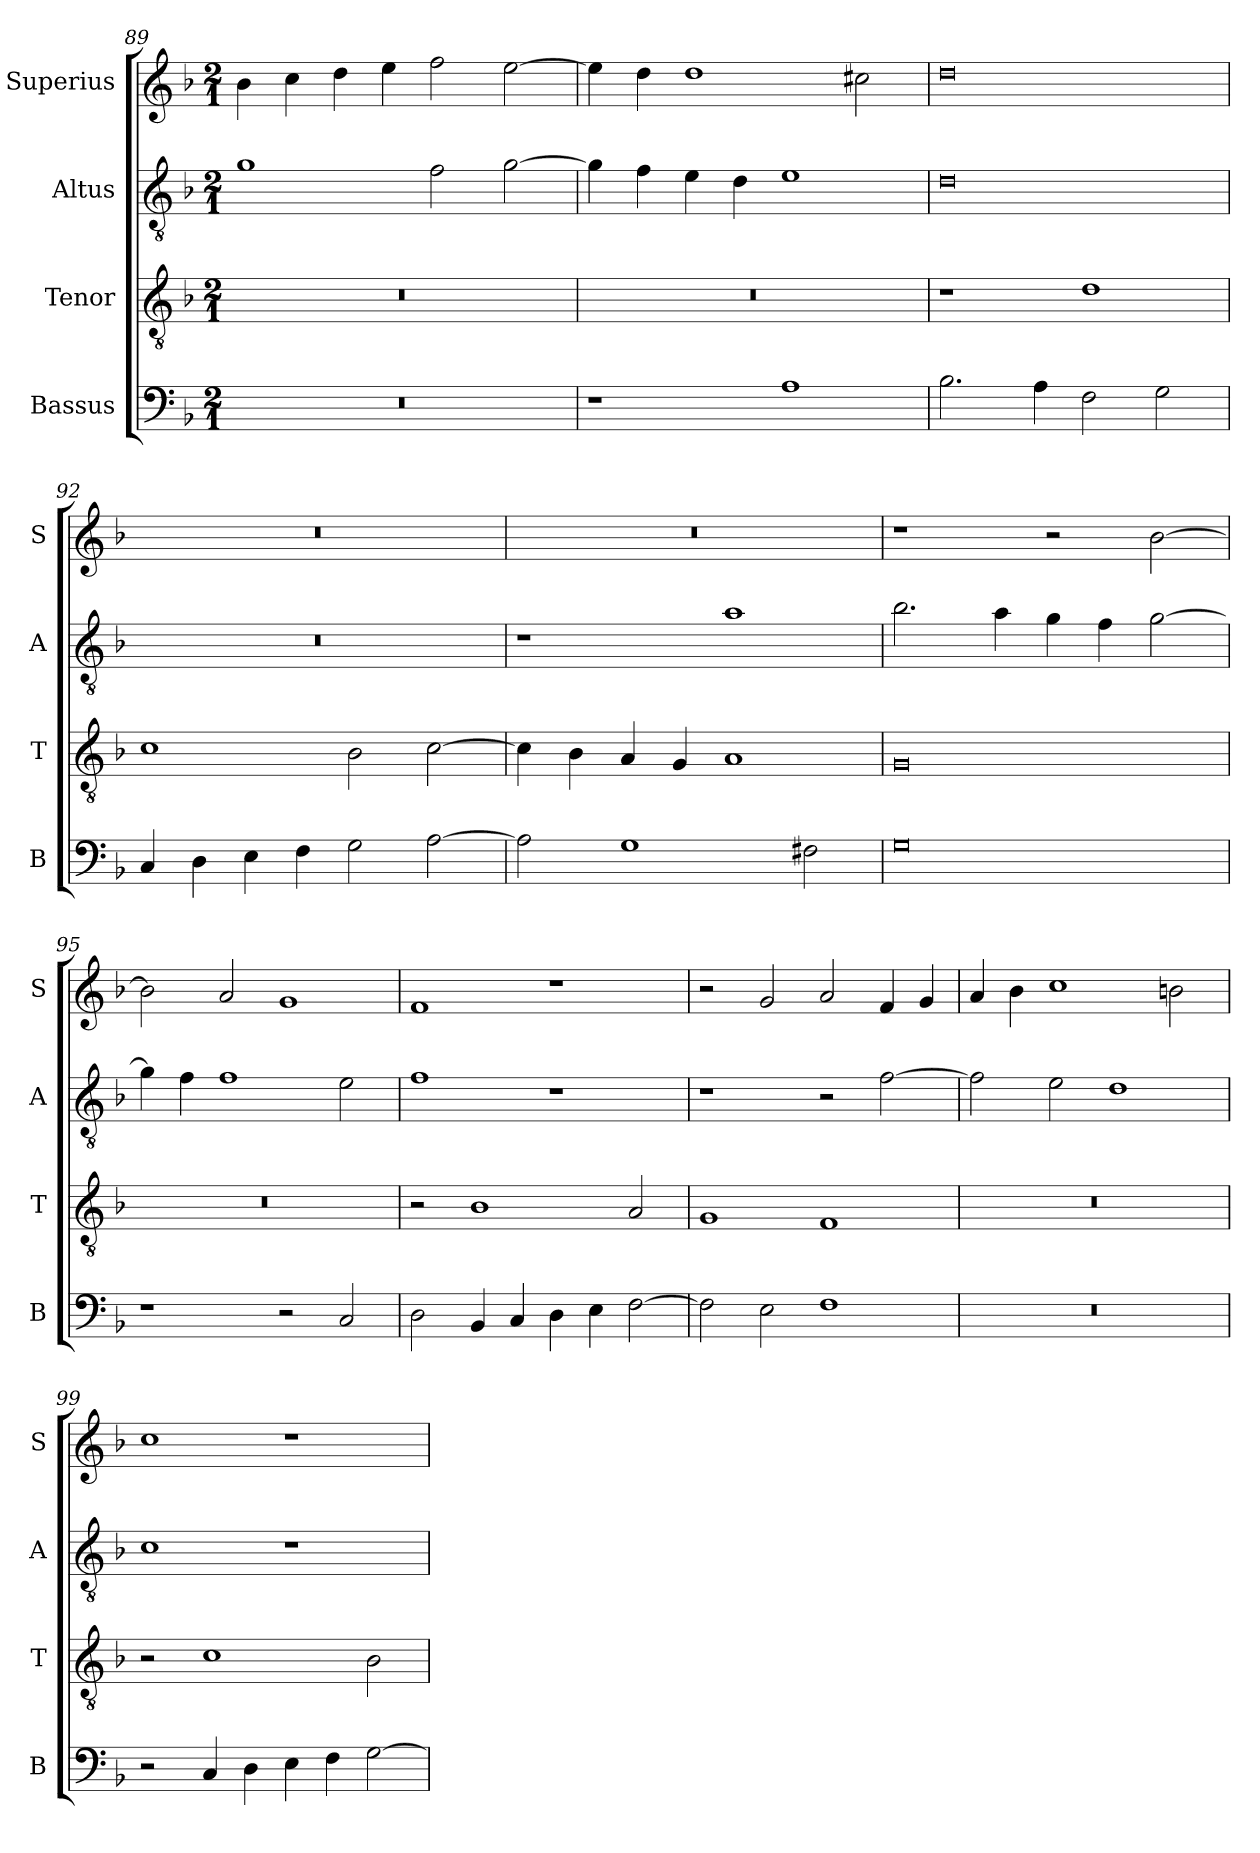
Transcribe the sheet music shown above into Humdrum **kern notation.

**kern	**kern	**kern	**kern
*part4	*part3	*part2	*part1
*staff4	*staff3	*staff2	*staff1
*I"Bassus	*I"Tenor	*I"Altus	*I"Superius
*I'B	*I'T	*I'A	*I'S
*clefF4	*clefGv2	*clefGv2	*clefG2
*k[b-]	*k[b-]	*k[b-]	*k[b-]
*M2/1	*M2/1	*M2/1	*M2/1
=89	=89	=89	=89
0r	0r	1g	4b-\
.	.	.	4cc\
.	.	.	4dd\
.	.	.	4ee\
.	.	2f\	2ff\
.	.	[2g\	[2ee\
=90	=90	=90	=90
1r	0r	4g\]	4ee\]
.	.	4f\	4dd\
.	.	4e\	1dd
.	.	4d\	.
1A	.	1e	.
.	.	.	2cc#X\
=91	=91	=91	=91
2.B-\	1r	0d	0dd
4A\	.	.	.
2F\	1d	.	.
2G\	.	.	.
=92	=92	=92	=92
4C/	1c	0r	0r
4D\	.	.	.
4E\	.	.	.
4F\	.	.	.
2G\	2B-\	.	.
[2A\	[2c\	.	.
=93	=93	=93	=93
2A\]	4c\]	1r	0r
.	4B-\	.	.
1G	4A/	.	.
.	4G/	.	.
.	1A	1a	.
2F#X\	.	.	.
=94	=94	=94	=94
0G	0G	2.b-\	1r
.	.	4a\	.
.	.	4g\	2r
.	.	4f\	.
.	.	[2g\	[2b-\
=95	=95	=95	=95
1r	0r	4g\]	2b-\]
.	.	4f\	.
.	.	1f	2a/
2r	.	.	1g
2C/	.	2e\	.
=96	=96	=96	=96
2D\	2r	1f	1f
4BB-/	1B-	.	.
4C/	.	.	.
4D\	.	1r	1r
4E\	.	.	.
[2F\	2A/	.	.
=97	=97	=97	=97
2F\]	1G	1r	2r
2E\	.	.	2g/
1F	1F	2r	2a/
.	.	[2f\	4f/
.	.	.	4g/
=98	=98	=98	=98
0r	0r	2f\]	4a/
.	.	.	4b-\
.	.	2e\	1cc
.	.	1d	.
.	.	.	2bn\
=99	=99	=99	=99
2r	2r	1c	1cc
4C/	1c	.	.
4D\	.	.	.
4E\	.	1r	1r
4F\	.	.	.
[2G\	2B-\	.	.
=	=	=	=
*-	*-	*-	*-
